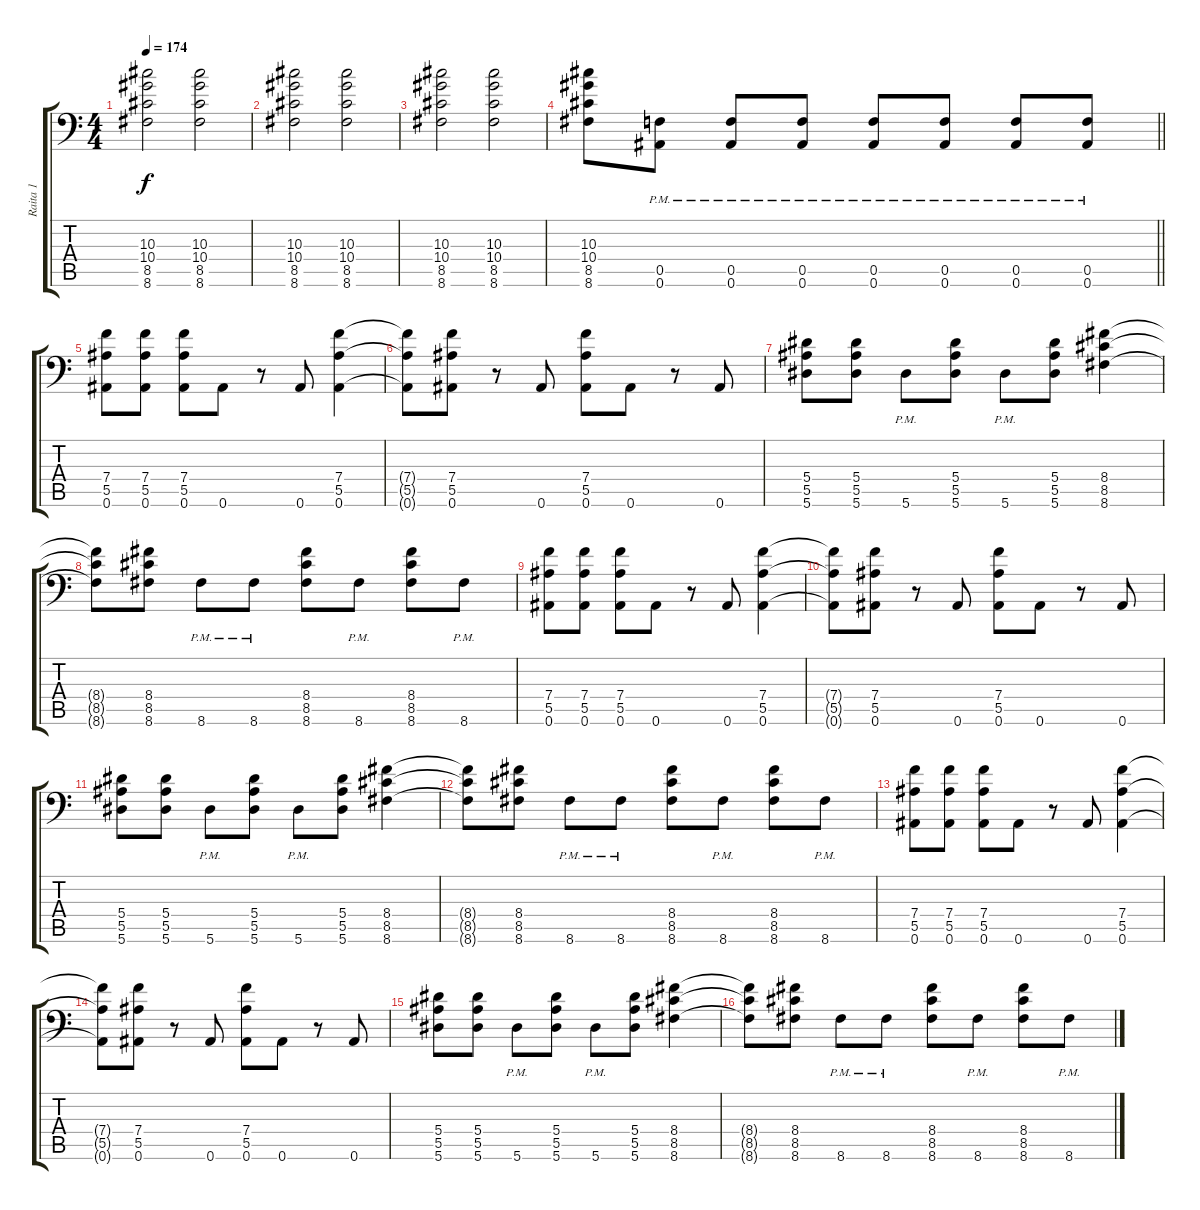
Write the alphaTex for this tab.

\track ("Raita 1" "Raita 1") {instrument distortionguitar}
\staff {score tabs}
\tuning (C4 G3 Eb3 Bb2 F2 Bb1) {hide}
\ts (4 4)
\section ("" "")
\tempo 174
\clef f4
\ks c
(10.3 10.4 8.5 8.6).2{dy f} (10.3 10.4 8.5 8.6).2 |
(10.3 10.4 8.5 8.6).2 (10.3 10.4 8.5 8.6).2 |
(10.3 10.4 8.5 8.6).2 (10.3 10.4 8.5 8.6).2 |
\barLineRight lightlight
(10.3 10.4 8.5 8.6).8 (0.5{pm} 0.6{pm}).8 (0.5{pm} 0.6{pm}).8 (0.5{pm} 0.6{pm}).8 (0.5{pm} 0.6{pm}).8 (0.5{pm} 0.6{pm}).8 (0.5{pm} 0.6{pm}).8 (0.5{pm} 0.6{pm}).8 |
\section ("" "")
(7.4 5.5 0.6).8 (7.4 5.5 0.6).8 (7.4 5.5 0.6).8 0.6.8 r.8 0.6.8 (7.4 5.5 0.6).4 |
(7.4{t} 5.5{t} 0.6{t}).8 (7.4 5.5 0.6).8 r.8 0.6.8 (7.4 5.5 0.6).8 0.6.8 r.8 0.6.8 |
(5.4 5.5 5.6).8 (5.4 5.5 5.6).8 5.6{pm}.8 (5.4 5.5 5.6).8 5.6{pm}.8 (5.4 5.5 5.6).8 (8.4 8.5 8.6).4 |
(8.4{t} 8.5{t} 8.6{t}).8 (8.4 8.5 8.6).8 8.6{pm}.8 8.6{pm}.8 (8.4 8.5 8.6).8 8.6{pm}.8 (8.4 8.5 8.6).8 8.6{pm}.8 |
(7.4 5.5 0.6).8 (7.4 5.5 0.6).8 (7.4 5.5 0.6).8 0.6.8 r.8 0.6.8 (7.4 5.5 0.6).4 |
(7.4{t} 5.5{t} 0.6{t}).8 (7.4 5.5 0.6).8 r.8 0.6.8 (7.4 5.5 0.6).8 0.6.8 r.8 0.6.8 |
(5.4 5.5 5.6).8 (5.4 5.5 5.6).8 5.6{pm}.8 (5.4 5.5 5.6).8 5.6{pm}.8 (5.4 5.5 5.6).8 (8.4 8.5 8.6).4 |
(8.4{t} 8.5{t} 8.6{t}).8 (8.4 8.5 8.6).8 8.6{pm}.8 8.6{pm}.8 (8.4 8.5 8.6).8 8.6{pm}.8 (8.4 8.5 8.6).8 8.6{pm}.8 |
(7.4 5.5 0.6).8 (7.4 5.5 0.6).8 (7.4 5.5 0.6).8 0.6.8 r.8 0.6.8 (7.4 5.5 0.6).4 |
(7.4{t} 5.5{t} 0.6{t}).8 (7.4 5.5 0.6).8 r.8 0.6.8 (7.4 5.5 0.6).8 0.6.8 r.8 0.6.8 |
(5.4 5.5 5.6).8 (5.4 5.5 5.6).8 5.6{pm}.8 (5.4 5.5 5.6).8 5.6{pm}.8 (5.4 5.5 5.6).8 (8.4 8.5 8.6).4 |
(8.4{t} 8.5{t} 8.6{t}).8 (8.4 8.5 8.6).8 8.6{pm}.8 8.6{pm}.8 (8.4 8.5 8.6).8 8.6{pm}.8 (8.4 8.5 8.6).8 8.6{pm}.8
